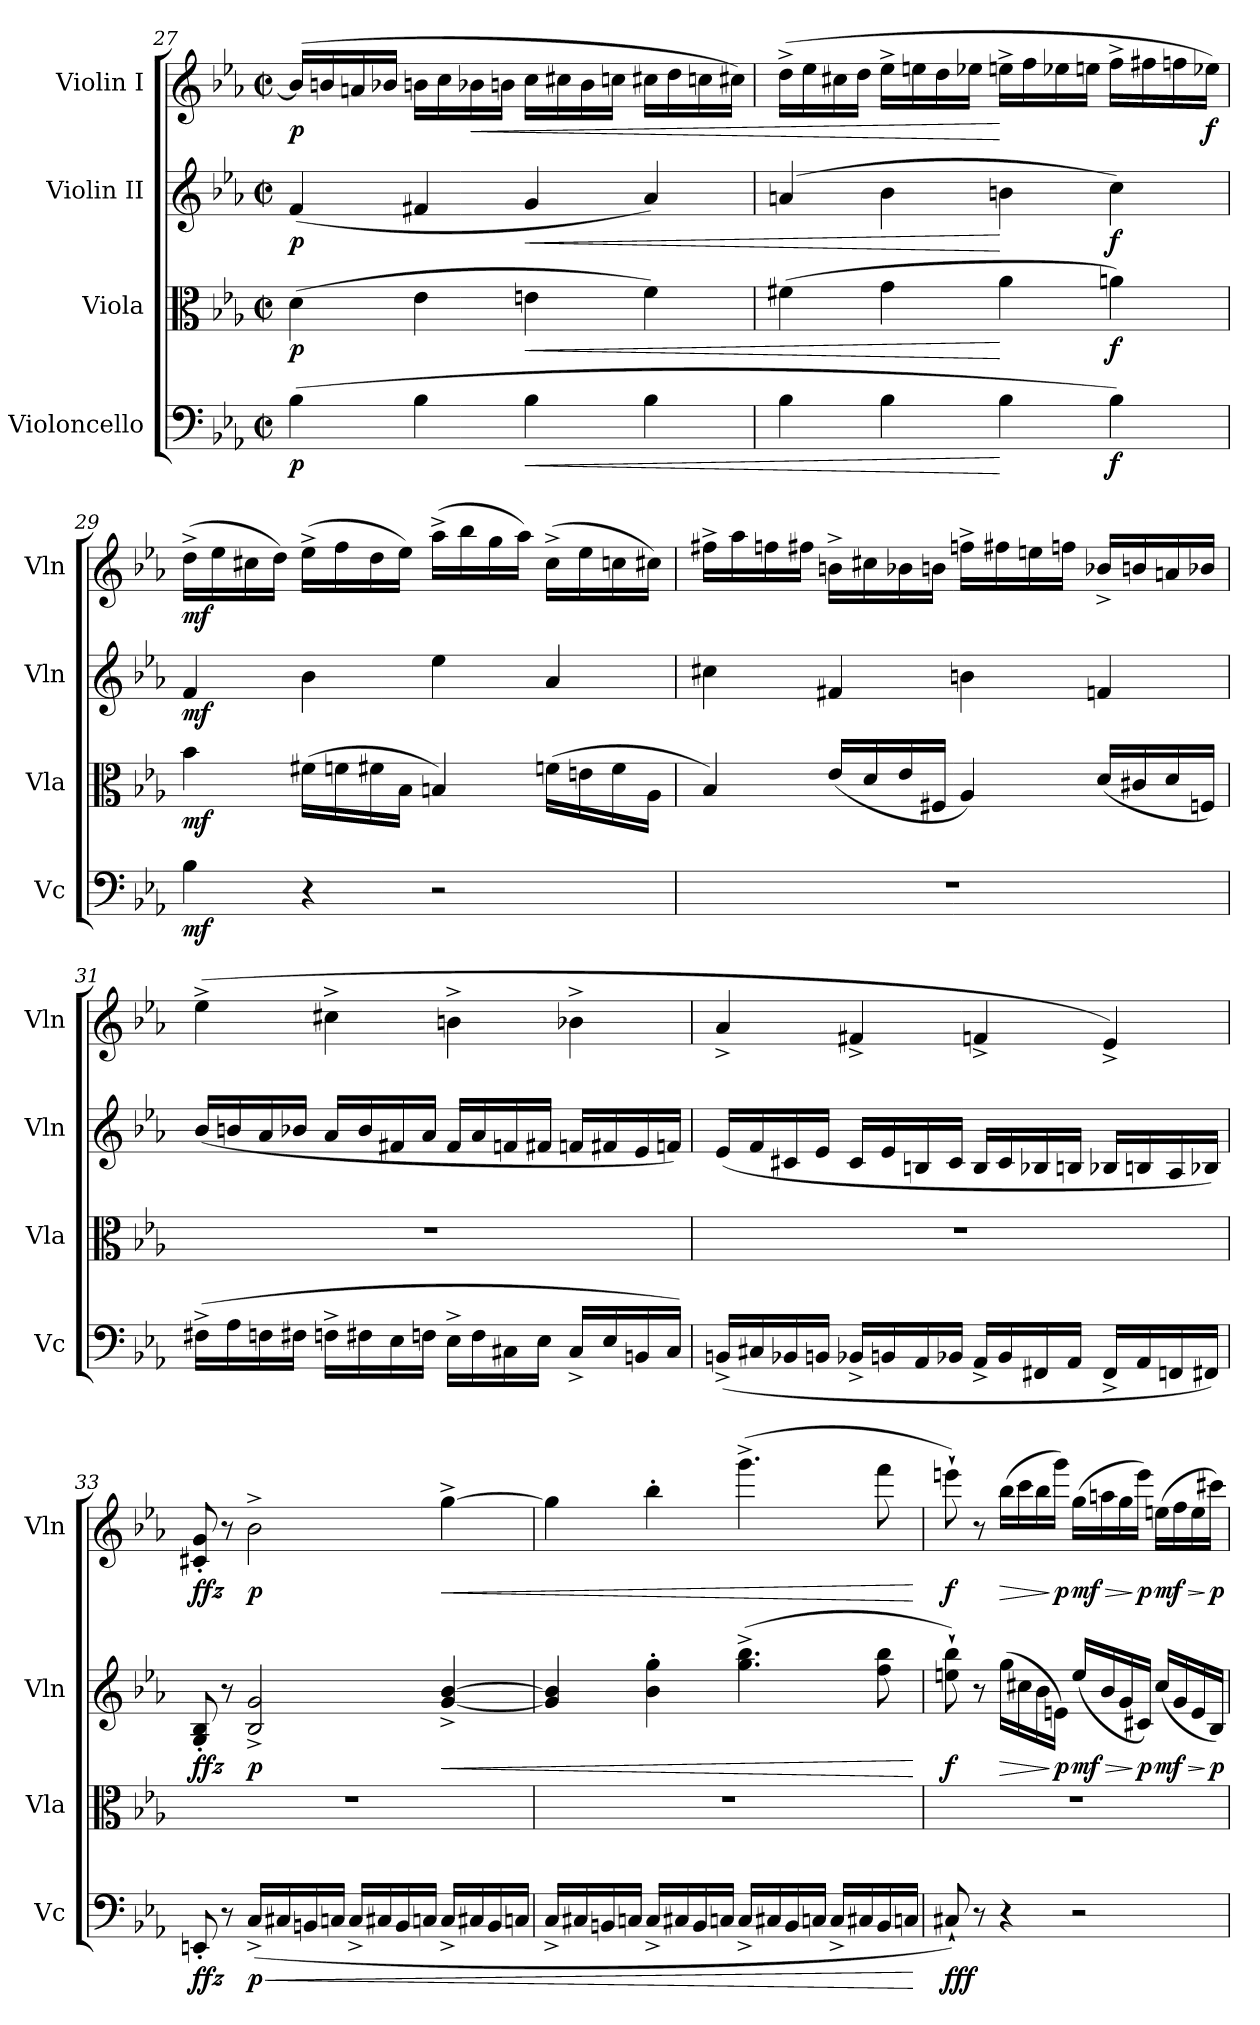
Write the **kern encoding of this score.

**kern	**dynam	**kern	**dynam	**kern	**dynam	**kern	**dynam
*part4	*part4	*part3	*part3	*part2	*part2	*part1	*part1
*staff4	*staff4	*staff3	*staff3	*staff2	*staff2	*staff1	*staff1
*I"Violoncello	*	*I"Viola	*	*I"Violin II	*	*I"Violin I	*
*I'Vc	*	*I'Vla	*	*I'Vln	*	*I'Vln	*
!!LO:LB:g=z
*clefF4	*	*clefC3	*	*clefG2	*	*clefG2	*
*k[b-e-a-]	*	*k[b-e-a-]	*	*k[b-e-a-]	*	*k[b-e-a-]	*
*M2/2	*	*M2/2	*	*M2/2	*	*M2/2	*
*met(c|)	*	*met(c|)	*	*met(c|)	*	*met(c|)	*
=27	=27	=27	=27	=27	=27	=27	=27
!	!LO:DY:b	!	!LO:DY:b	!	!LO:DY:b	!	!LO:DY:b
(>4B-\	p	(>4d\	p	(<4f/	p	(>16b-/LL]	p
.	.	.	.	.	.	16bn/	.
.	.	.	.	.	.	16an/	.
.	.	.	.	.	.	16b-X/JJ	.
4B-\	.	4e-\	.	4f#X/	.	16bn\LL	.
.	.	.	.	.	.	16cc\	.
!	!	!	!	!	!	!	!LO:HP:b
.	.	.	.	.	.	16b-X\	<
.	.	.	.	.	.	16bn\JJ	.
!	!LO:HP:b	!	!LO:HP:b	!	!LO:HP:b	!	!
4B-\	<	4en\	<	4g/	<	16cc\LL	.
.	.	.	.	.	.	16cc#X\	.
.	.	.	.	.	.	16b\	.
.	.	.	.	.	.	16ccn\JJ	.
4B-\	.	4f\)	.	4a-/)	.	16cc#X\LL	.
.	.	.	.	.	.	16dd\	.
.	.	.	.	.	.	16ccn\	.
.	.	.	.	.	.	16cc#X\JJ)	.
=28	=28	=28	=28	=28	=28	=28	=28
4B-\	.	(>4f#X\	.	(>4an/	.	(>16dd^\LL	.
.	.	.	.	.	.	16ee-\	.
.	.	.	.	.	.	16cc#X\	.
.	.	.	.	.	.	16dd\JJ	.
4B-\	.	4g\	.	4b-\	.	16ee-^\LL	.
.	.	.	.	.	.	16een\	.
.	.	.	.	.	.	16dd\	.
.	.	.	.	.	.	16ee-X\JJ	.
4B-\	[	4a-\	[	4bn\	[	16een^\LL	[
.	.	.	.	.	.	16ff\	.
.	.	.	.	.	.	16ee-X\	.
.	.	.	.	.	.	16een\JJ	.
!	!LO:DY:b	!	!LO:DY:b	!	!LO:DY:b	!	!
4B-\)	f	4an\)	f	4cc\)	f	16ff^\LL	.
.	.	.	.	.	.	16ff#X\	.
.	.	.	.	.	.	16ffn\	.
!	!	!	!	!	!	!	!LO:DY:b
.	.	.	.	.	.	16ee-X\JJ)	f
!!LO:PB:g=z
=29	=29	=29	=29	=29	=29	=29	=29
!	!LO:DY:b	!	!LO:DY:b	!	!LO:DY:b	!	!LO:DY:b
4B-\	mf	4b-\	mf	4f/	mf	(>16dd^\LL	mf
.	.	.	.	.	.	16ee-\	.
.	.	.	.	.	.	16cc#X\	.
.	.	.	.	.	.	16dd\JJ)	.
4r	.	(>16f#X\LL	.	4b-\	.	(>16ee-^\LL	.
.	.	16fn\	.	.	.	16ff\	.
.	.	16f#X\	.	.	.	16dd\	.
.	.	16B-\JJ	.	.	.	16ee-\JJ)	.
2r	.	4Bn/)	.	4ee-\	.	(>16aa-^\LL	.
.	.	.	.	.	.	16bb-\	.
.	.	.	.	.	.	16gg\	.
.	.	.	.	.	.	16aa-\JJ)	.
.	.	(>16fn\LL	.	4a-/	.	(>16cc#^\LL	.
.	.	16en\	.	.	.	16ee-\	.
.	.	16f\	.	.	.	16ccn\	.
.	.	16A-\JJ	.	.	.	16cc#X\JJ)	.
!!LO:LB:g=z
=30	=30	=30	=30	=30	=30	=30	=30
1r	.	4B-/)	.	4cc#X\	.	16ff#X^\LL	.
.	.	.	.	.	.	16aa-\	.
.	.	.	.	.	.	16ffn\	.
.	.	.	.	.	.	16ff#X\JJ	.
.	.	(<16e-/LL	.	4f#X/	.	16bn^\LL	.
.	.	16d/	.	.	.	16cc#X\	.
.	.	16e-/	.	.	.	16b-X\	.
.	.	16F#X/JJ	.	.	.	16bn\JJ	.
.	.	4A-/)	.	4bn\	.	16ffn^\LL	.
.	.	.	.	.	.	16ff#X\	.
.	.	.	.	.	.	16een\	.
.	.	.	.	.	.	16ffn\JJ	.
.	.	(<16d/LL	.	4fn/	.	16b-X^/LL	.
.	.	16c#X/	.	.	.	16bn/	.
.	.	16d/	.	.	.	16an/	.
.	.	16Fn/JJ)	.	.	.	16b-X/JJ	.
!!LO:LB:g=z
=31	=31	=31	=31	=31	=31	=31	=31
(>16F#X^\LL	.	1r	.	(<16b-/LL	.	(>4ee-^\	.
16A-\	.	.	.	16bn/	.	.	.
16Fn\	.	.	.	16a-/	.	.	.
16F#X\JJ	.	.	.	16b-X/JJ	.	.	.
16Fn^\LL	.	.	.	16a-/LL	.	4cc#X^\	.
16F#X\	.	.	.	16b-/	.	.	.
16E-\	.	.	.	16f#X/	.	.	.
16Fn\JJ	.	.	.	16a-/JJ	.	.	.
16E-^\LL	.	.	.	16f#/LL	.	4bn^\	.
16F\	.	.	.	16a-/	.	.	.
16C#X\	.	.	.	16fn/	.	.	.
16E-\JJ	.	.	.	16f#X/JJ	.	.	.
16C#^/LL	.	.	.	16fn/LL	.	4b-X^\	.
16E-/	.	.	.	16f#X/	.	.	.
16BBn/	.	.	.	16e-/	.	.	.
16C#/JJ)	.	.	.	16fn/JJ)	.	.	.
!!LO:PB:g=z
=32	=32	=32	=32	=32	=32	=32	=32
(<16BBn^/LL	.	1r	.	(<16e-/LL	.	4a-^/	.
16C#X/	.	.	.	16f/	.	.	.
16BB-X/	.	.	.	16c#X/	.	.	.
16BBn/JJ	.	.	.	16e-/JJ	.	.	.
16BB-X^/LL	.	.	.	16c#/LL	.	4f#X^/	.
16BBn/	.	.	.	16e-/	.	.	.
16AA-/	.	.	.	16Bn/	.	.	.
16BB-X/JJ	.	.	.	16c#/JJ	.	.	.
16AA-^/LL	.	.	.	16B/LL	.	4fn^/	.
16BB-/	.	.	.	16c#/	.	.	.
16FF#X/	.	.	.	16B-X/	.	.	.
16AA-/JJ	.	.	.	16Bn/JJ	.	.	.
16FF#^/LL	.	.	.	16B-X/LL	.	4e-^/)	.
16AA-/	.	.	.	16Bn/	.	.	.
16FFn/	.	.	.	16A-/	.	.	.
16FF#X/JJ)	.	.	.	16B-X/JJ)	.	.	.
!!LO:LB:g=z
=33	=33	=33	=33	=33	=33	=33	=33
!	!LO:DY:b	!	!	!	!	!	!
!	!LO:DY:n=1:b	!	!	!	!LO:DY:b	!	!
!	!	!	!	!	!LO:DY:n=1:b	!	!LO:DY:b
!	!	!	!	!	!	!	!LO:DY:n=1:b
8EEn'/	f fz	1r	.	8G/' 8B-/'	f fz	8c#X/' 8g/'	f fz
8r	.	.	.	8r	.	8r	.
!	!LO:HP:b	!	!	!	!	!	!
!	!LO:DY:n=2:b	!	!	!	!LO:DY:n=2:b	!	!LO:DY:n=2:b
(>16C^/LL	< p	.	.	2B-/^ 2g/^	p	2b-^\	p
16C#X/	.	.	.	.	.	.	.
16BBn/	.	.	.	.	.	.	.
16Cn/JJ	.	.	.	.	.	.	.
16C^/LL	.	.	.	.	.	.	.
16C#X/	.	.	.	.	.	.	.
16BB/	.	.	.	.	.	.	.
16Cn/JJ	.	.	.	.	.	.	.
!	!	!	!	!	!LO:HP:b	!	!LO:HP:b
16C^/LL	.	.	.	[4g/^ [4b-/^	<	[4gg^\	<
16C#X/	.	.	.	.	.	.	.
16BB/	.	.	.	.	.	.	.
16Cn/JJ	.	.	.	.	.	.	.
=34	=34	=34	=34	=34	=34	=34	=34
16C^/LL	.	1r	.	4g/] 4b-/]	.	4gg\]	.
16C#X/	.	.	.	.	.	.	.
16BBn/	.	.	.	.	.	.	.
16Cn/JJ	.	.	.	.	.	.	.
16C^/LL	.	.	.	4b-\' 4gg\'	.	4bb-'\	.
16C#X/	.	.	.	.	.	.	.
16BB/	.	.	.	.	.	.	.
16Cn/JJ	.	.	.	.	.	.	.
16C^/LL	.	.	.	(>4.gg\^ 4.bb-\^	.	(>4.ggg^\	.
16C#X/	.	.	.	.	.	.	.
16BB/	.	.	.	.	.	.	.
16Cn/JJ	.	.	.	.	.	.	.
16C^/LL	.	.	.	.	.	.	.
16C#X/	.	.	.	.	.	.	.
16BB/	.	.	.	8ff\ 8bb-\	.	8fff\	.
16Cn/JJ	.	.	.	.	.	.	.
.	[	.	.	.	[	.	[
!!LO:LB:g=z
=35	=35	=35	=35	=35	=35	=35	=35
!	!LO:DY:b	!	!	!	!	!	!
!	!LO:DY:n=1:b	!	!	!	!LO:DY:b	!	!LO:DY:b
8C#X`/)	f ff	1r	.	8een\` 8bb-\`)	f	8eeen`\)	f
8r	.	.	.	8r	.	8r	.
!	!	!	!	!	!LO:HP:b	!	!LO:HP:b
4r	.	.	.	(>16gg\LL	>	(>16bb-\LL	>
.	.	.	.	16cc#X\	.	16ccc\	.
.	.	.	.	16b-\	.	16bb-\	.
!	!	!	!	!	!LO:DY:n=1:b	!	!LO:DY:n=1:b
.	.	.	.	16en\JJ)	] p	16ggg\JJ)	] p
!	!	!	!	!	!LO:HP:b	!	!LO:HP:b
!	!	!	!	!	!LO:DY:n=2:b	!	!LO:DY:n=2:b
2r	.	.	.	(<16ee/LL	> mf	(>16gg\LL	> mf
.	.	.	.	16b-/	.	16aan\	.
.	.	.	.	16g/	.	16gg\	.
!	!	!	!	!	!LO:DY:n=3:b	!	!LO:DY:n=3:b
.	.	.	.	16c#X/JJ)	] p	16eee\JJ)	] p
!	!	!	!	!	!LO:HP:b	!	!LO:HP:b
!	!	!	!	!	!LO:DY:n=4:b	!	!LO:DY:n=4:b
.	.	.	.	(<16cc#/LL	> mf	(>16een\LL	> mf
.	.	.	.	16g/	.	16ff\	.
.	.	.	.	16e/	.	16ee\	.
!	!	!	!	!	!LO:DY:n=5:b	!	!LO:DY:n=5:b
.	.	.	.	16B-/JJ)	] p	16ccc#X\JJ)	] p
=	=	=	=	=	=	=	=
*-	*-	*-	*-	*-	*-	*-	*-
